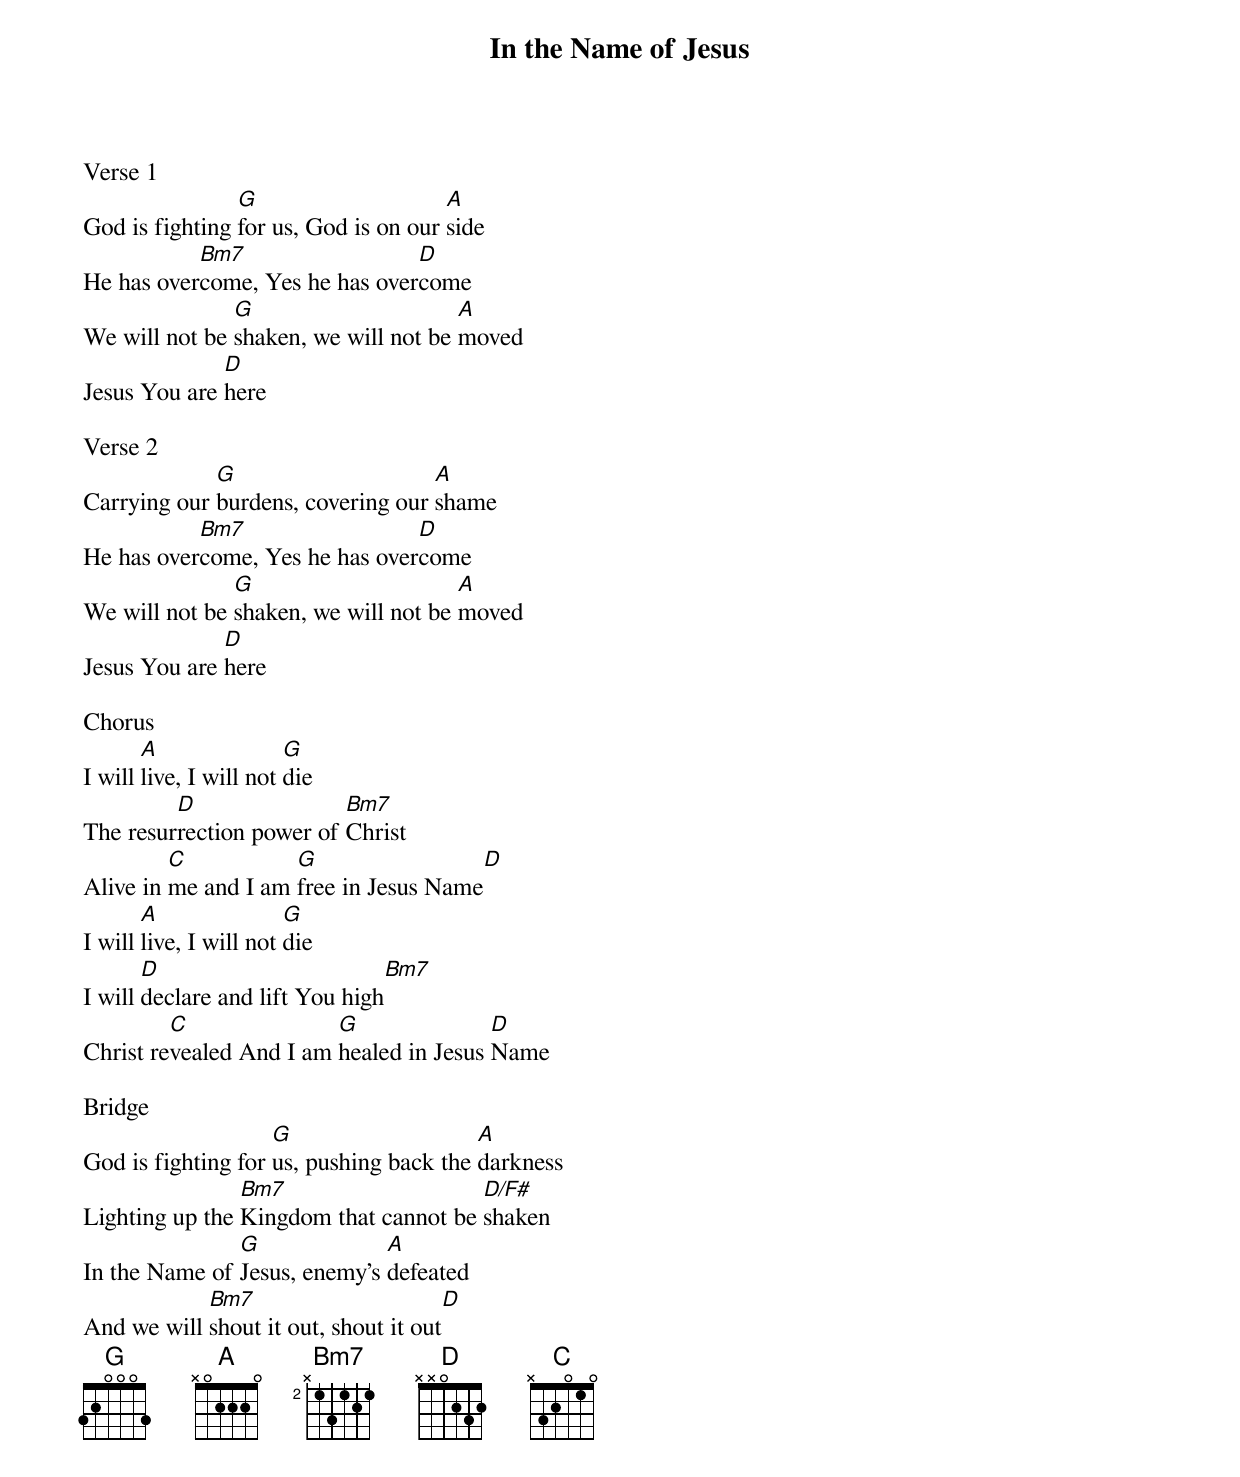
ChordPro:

{title:  In the Name of Jesus}
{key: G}
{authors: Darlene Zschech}
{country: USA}
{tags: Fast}
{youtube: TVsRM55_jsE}
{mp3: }
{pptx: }

Verse 1
God is fighting [G]for us, God is on our [A]side
He has over[Bm7]come, Yes he has over[D]come
We will not be [G]shaken, we will not be [A]moved
Jesus You are [D]here

Verse 2
Carrying our [G]burdens, covering our [A]shame
He has over[Bm7]come, Yes he has over[D]come
We will not be [G]shaken, we will not be [A]moved
Jesus You are [D]here

Chorus
I will [A]live, I will not [G]die
The resur[D]rection power of [Bm7]Christ
Alive in [C]me and I am [G]free in Jesus Name[D]
I will [A]live, I will not [G]die
I will [D]declare and lift You high[Bm7]
Christ re[C]vealed And I am [G]healed in Jesus [D]Name

Bridge
God is fighting for [G]us, pushing back the [A]darkness
Lighting up the [Bm7]Kingdom that cannot be [D/F#]shaken
In the Name of [G]Jesus, enemy’s [A]defeated
And we will [Bm7]shout it out, shout it out[D]
